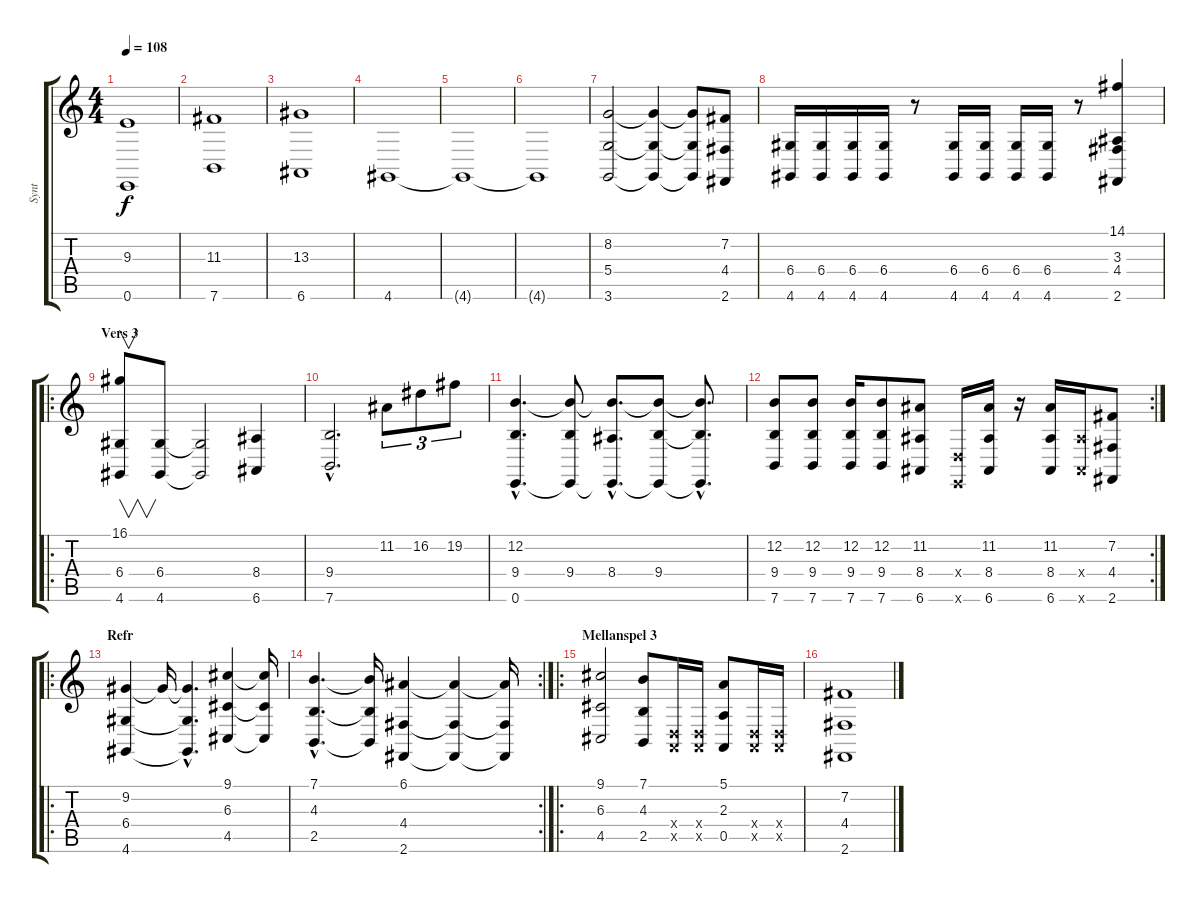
\track ("Synt" "Synt") {instrument stringensemble1}
\staff {score tabs}
\tuning (E4 B3 G3 D3 A2 E2) {hide}
\ts (4 4)
\tempo 108
\clef g2
\ks c
(9.3 0.6).1{dy f} |
(11.3 7.6).1 |
(13.3 6.6).1 |
4.6.1 |
4.6{t}.1 |
4.6{t}.1 |
(8.2 5.4 3.6).2 (8.2{t} 5.4{t} 3.6{t}).4 (8.2{t} 5.4{t} 3.6{t}).8 (7.2 4.4 2.6).8 |
(6.4 4.6).16 (6.4 4.6).16 (6.4 4.6).16 (6.4 4.6).16 r.8 (6.4 4.6).16 (6.4 4.6).16 (6.4 4.6).16 (6.4 4.6).16 r.8 (14.1 3.3 4.4 2.6).4 |
\ro
\section ("" "Vers 3")
(16.1 6.4 4.6).8{v} (6.4 4.6).8 (6.4{t} 4.6{t}).2 (8.4 6.6).4 |
(9.4{hac} 7.6{hac}).2{d} 11.2.8{tu (3 2)} 16.2.8{tu (3 2)} 19.2.8{tu (3 2)} |
(12.2{hac} 9.4{hac} 0.6{hac}).4{d} (12.2{t} 9.4 0.6{t}).8 (12.2{hac t} 8.4{hac} 0.6{hac t}).8{d} (12.2{t} 9.4 0.6{t}).8 (12.2{hac t} 9.4{hac t} 0.6{hac t}).8{d} |
\rc 2
(12.2 9.4 7.6).8 (12.2 9.4 7.6).8 (12.2 9.4 7.6).16 (12.2 9.4 7.6).8 (11.2 8.4 6.6).8 (0.4{x} 0.6{x}).16 (11.2 8.4 6.6).16 r.16 (11.2 8.4 6.6).16 (8.4{x} 6.6{x}).16 (7.2 4.4 2.6).8 |
\ro
\section ("" "Refr")
(9.2 6.4 4.6).4 9.2{t}.16 (9.2{hac t} 6.4{hac t} 4.6{hac t}).4{d} (9.1 6.3 4.5).4 (9.1{t} 6.3{t} 4.5{t}).16 |
\rc 2
(7.1{hac} 4.3{hac} 2.5{hac}).4{d} (7.1{t} 4.3{t} 2.5{t}).16 (6.1 4.4 2.6).4 (6.1{t} 4.4{t} 2.6{t}).4 (6.1{t} 4.4{t} 2.6{t}).16 |
\ro
\section ("" "Mellanspel 3")
(9.1 6.3 4.5).2 (7.1 4.3 2.5).8 (0.4{x} 0.5{x}).16 (0.4{x} 0.5{x}).16 (5.1 2.3 0.5).8 (0.4{x} 0.5{x}).16 (0.4{x} 0.5{x}).16 |
(7.2 4.4 2.6).1
